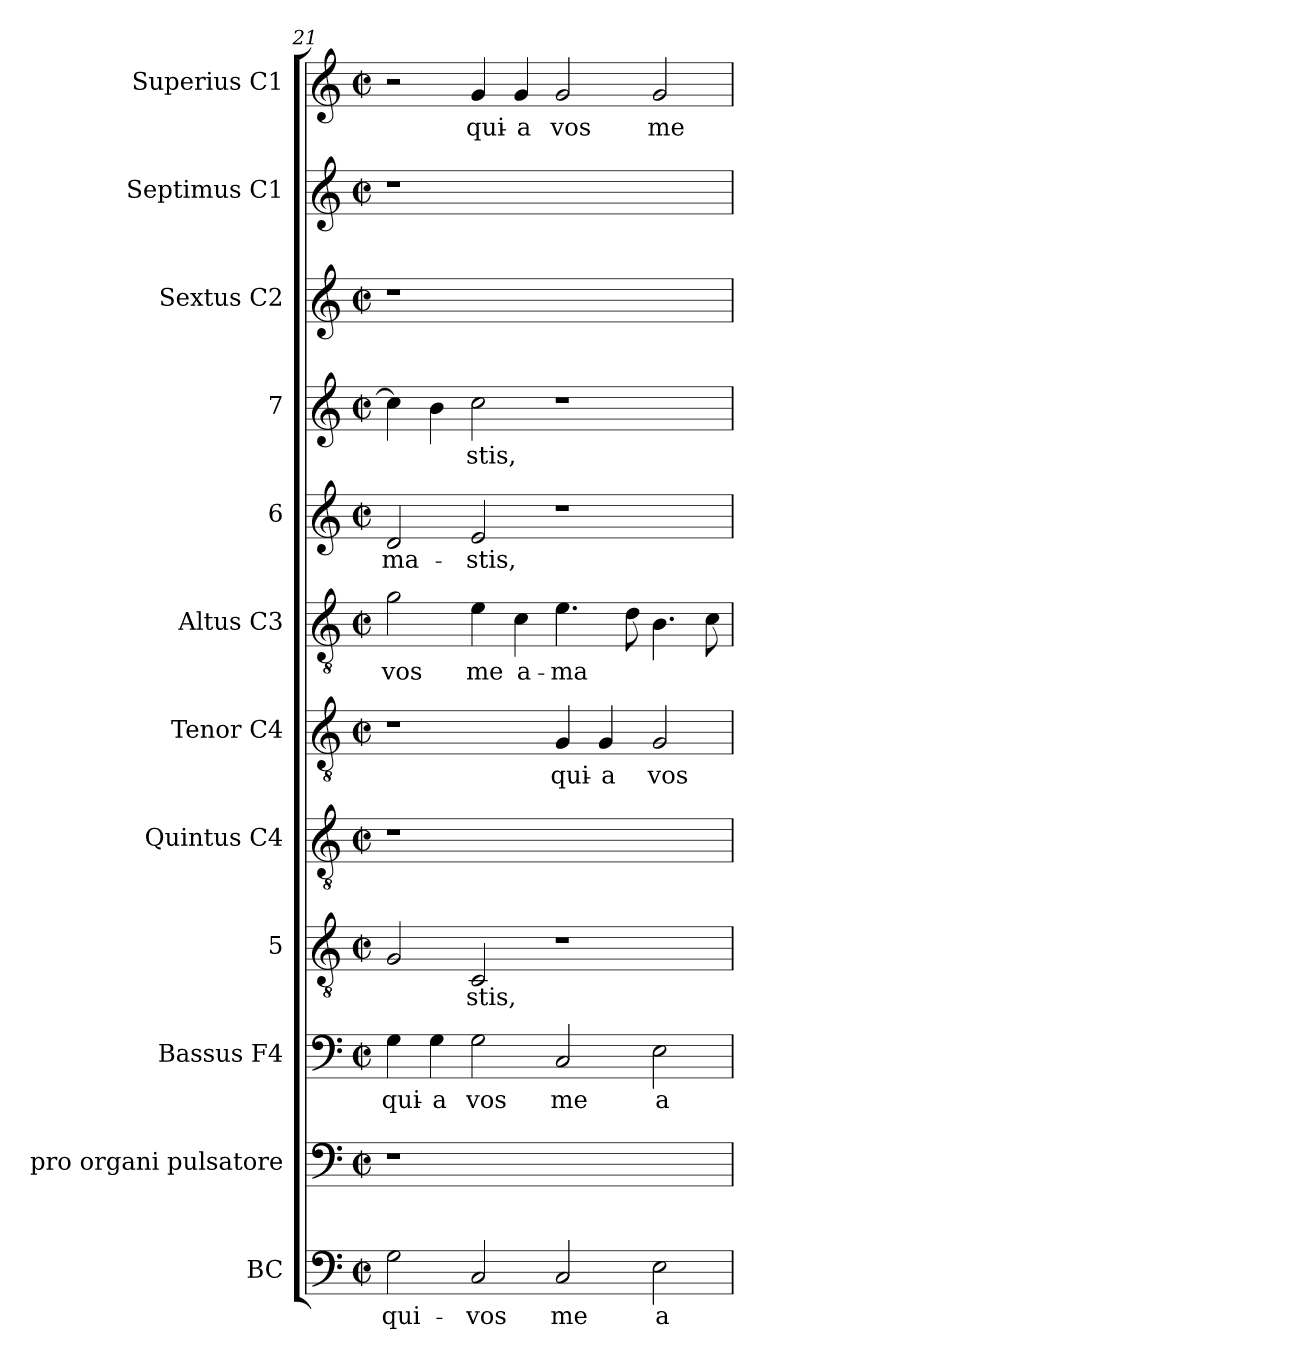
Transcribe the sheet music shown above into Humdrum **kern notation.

**kern	**text	**kern	**kern	**text	**kern	**text	**kern	**kern	**text	**kern	**text	**kern	**text	**kern	**text	**kern	**kern	**kern	**text
*part12	*part12	*part11	*part10	*part10	*part9	*part9	*part8	*part7	*part7	*part6	*part6	*part5	*part5	*part4	*part4	*part3	*part2	*part1	*part1
*staff12	*staff12	*staff11	*staff10	*staff10	*staff9	*staff9	*staff8	*staff7	*staff7	*staff6	*staff6	*staff5	*staff5	*staff4	*staff4	*staff3	*staff2	*staff1	*staff1
*I"BC	*	*I"pro organi  pulsatore	*I"Bassus  F4	*	*I"5	*	*I"Quintus  C4	*I"Tenor  C4	*	*I"Altus  C3	*	*I"6	*	*I"7	*	*I"Sextus  C2	*I"Septimus  C1	*I"Superius  C1	*
*I'BC	*	*	*I'B	*	*	*	*	*I'T	*	*I'A	*	*	*	*	*	*	*	*I'S	*
*clefF4	*	*clefF4	*clefF4	*	*clefGv2	*	*clefGv2	*clefGv2	*	*clefGv2	*	*clefG2	*	*clefG2	*	*clefG2	*clefG2	*clefG2	*
*k[]	*	*k[]	*k[]	*	*k[]	*	*k[]	*k[]	*	*k[]	*	*k[]	*	*k[]	*	*k[]	*k[]	*k[]	*
*C:	*	*C:	*C:	*	*C:	*	*C:	*C:	*	*C:	*	*C:	*	*C:	*	*C:	*C:	*C:	*
*M2/2	*	*M2/2	*M2/2	*	*M2/2	*	*M2/2	*M2/2	*	*M2/2	*	*M2/2	*	*M2/2	*	*M2/2	*M2/2	*M2/2	*
*met(c|)	*	*met(c|)	*met(c|)	*	*met(c|)	*	*met(c|)	*met(c|)	*	*met(c|)	*	*met(c|)	*	*met(c|)	*	*met(c|)	*met(c|)	*met(c|)	*
=21	=21	=21	=21	=21	=21	=21	=21	=21	=21	=21	=21	=21	=21	=21	=21	=21	=21	=21	=21
!	!LO:LY:a:cj	!	!	!LO:LY:b:cj	!	!LO:LY:b:cj	!	!	!	!	!LO:LY:b:cj	!	!LO:LY:b:cj	!	!LO:LY:b:cj	!	!	!	!
2G\	qui-	1r	4G\	qui-	2G/	--	1r	1r	.	2g\	vos	2d/	-ma-	4cc\]	--	1r	1r	2r	.
!	!	!	!	!LO:LY:b:cj	!	!	!	!	!	!	!	!	!	!	!LO:LY:b:cj	!	!	!	!
.	.	.	4G\	-a	.	.	.	.	.	.	.	.	.	4b\	--	.	.	.	.
!	!LO:LY:a:cj	!	!	!LO:LY:b:cj	!	!LO:LY:b:cj	!	!	!	!	!LO:LY:b:cj	!	!LO:LY:b:cj	!	!LO:LY:b:cj	!	!	!	!LO:LY:b:cj
2C/	-vos	.	2G\	vos	2C/	-stis,	.	.	.	4e\	me	2e/	-stis,	2cc\	-stis,	.	.	4g/	qui-
!	!	!	!	!	!	!	!	!	!	!	!LO:LY:b:cj	!	!	!	!	!	!	!	!LO:LY:b:cj
.	.	.	.	.	.	.	.	.	.	4c\	a-	.	.	.	.	.	.	4g/	-a
!	!LO:LY:a:cj	!	!	!LO:LY:b:cj	!	!	!	!	!LO:LY:b:cj	!	!LO:LY:b:cj	!	!	!	!	!	!	!	!LO:LY:b:cj
2C/	me	1ryy	2C/	me	1r	.	1ryy	4G/	qui-	4.e\	-ma-	1r	.	1r	.	1ryy	1ryy	2g/	vos
!	!	!	!	!	!	!	!	!	!LO:LY:b:cj	!	!	!	!	!	!	!	!	!	!
.	.	.	.	.	.	.	.	4G/	-a	.	.	.	.	.	.	.	.	.	.
!	!	!	!	!	!	!	!	!	!	!	!LO:LY:b:cj	!	!	!	!	!	!	!	!
.	.	.	.	.	.	.	.	.	.	8d\	--	.	.	.	.	.	.	.	.
!	!LO:LY:a:cj	!	!	!LO:LY:b:cj	!	!	!	!	!LO:LY:b:cj	!	!LO:LY:b:cj	!	!	!	!	!	!	!	!LO:LY:b:cj
2E\	a-	.	2E\	a-	.	.	.	2G/	vos	4.B\	--	.	.	.	.	.	.	2g/	me
!	!	!	!	!	!	!	!	!	!	!	!LO:LY:b:cj	!	!	!	!	!	!	!	!
.	.	.	.	.	.	.	.	.	.	8c\	--	.	.	.	.	.	.	.	.
=	=	=	=	=	=	=	=	=	=	=	=	=	=	=	=	=	=	=	=
*-	*-	*-	*-	*-	*-	*-	*-	*-	*-	*-	*-	*-	*-	*-	*-	*-	*-	*-	*-
